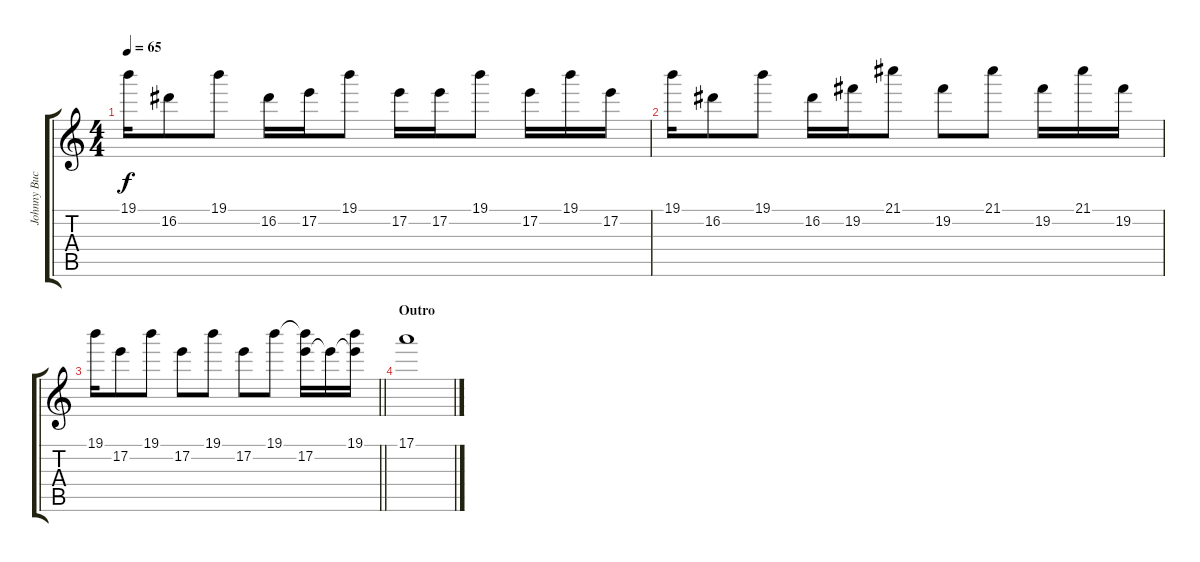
\track ("Johnny Buckland-Lead Guitar" "Johnny Buc") {instrument overdrivenguitar}
\staff {score tabs}
\tuning (E4 B3 G3 D3 A2 E2) {hide}
\ts (4 4)
\tempo 65
\clef g2
\ks c
19.1.16{dy f} 16.2.8 19.1.8 16.2.16 17.2.16 19.1.8 17.2.16 17.2.16 19.1.8 17.2.16 19.1.16 17.2.16 |
19.1.16 16.2.8 19.1.8 16.2.16 19.2.16 21.1.8 19.2.8 21.1.8 19.2.16 21.1.16 19.2.16 |
\barLineRight lightlight
19.1.16 17.2.8 19.1.8 17.2.8 19.1.8 17.2.8 19.1.8 (19.1{t} 17.2).16 17.2{t}.16 (19.1 17.2{t}).16 |
\section ("" "Outro")
17.1.1
